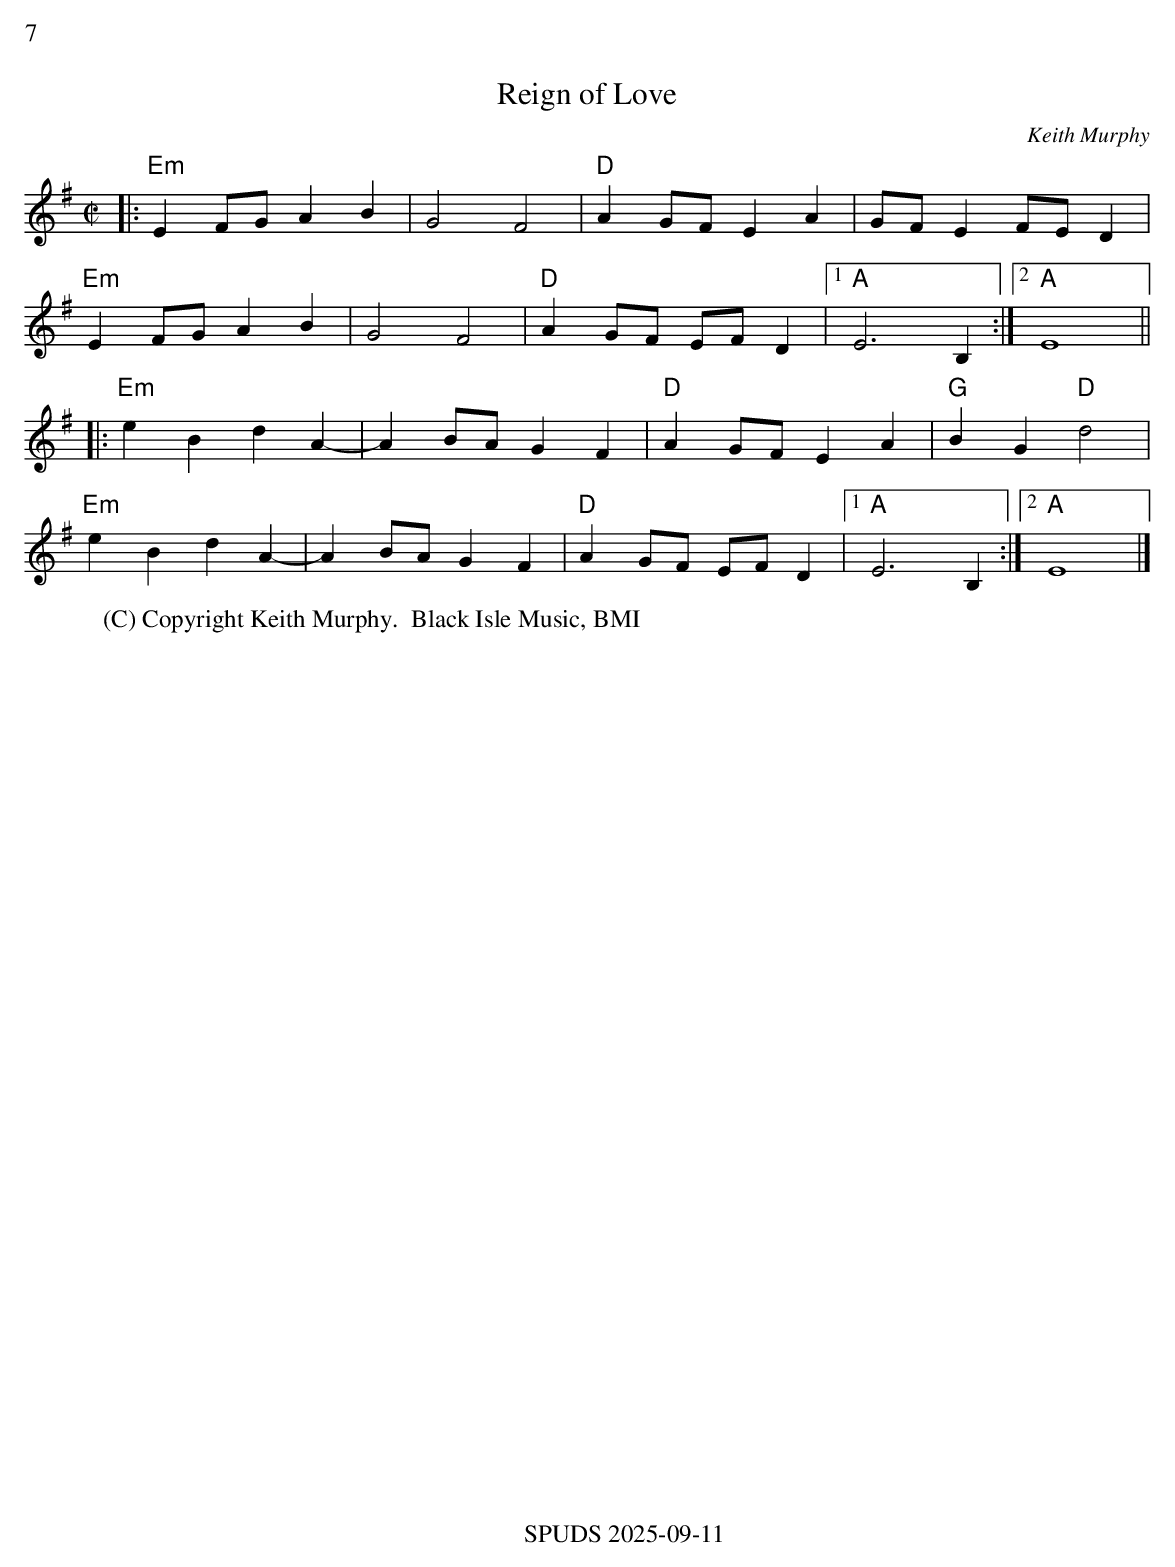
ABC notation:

X:1
%%text 7
T:Reign of Love
C:Keith Murphy
M:C|
K:Em
L:1/4
|:"Em"E F/2G/2 A B|G2 F2|"D"A G/2F/2 E A|G/2F/2 E F/2E/2 D|
  "Em"E F/2G/2 A B|G2 F2|"D"A G/2F/2 E/2F/2 D|1 "A" E3 B,:|2 "A" E4||
|:"Em"e B d A-|A B/2A/2 G F|"D"A G/2F/2 E A|"G"B G"D"d2|
  "Em"e B d A-|A B/2A/2 G F|"D"A G/2F/2 E/2F/2 D|1 "A" E3 B,:|2 "A" E4|]
W:(C) Copyright Keith Murphy.  Black Isle Music, BMI
